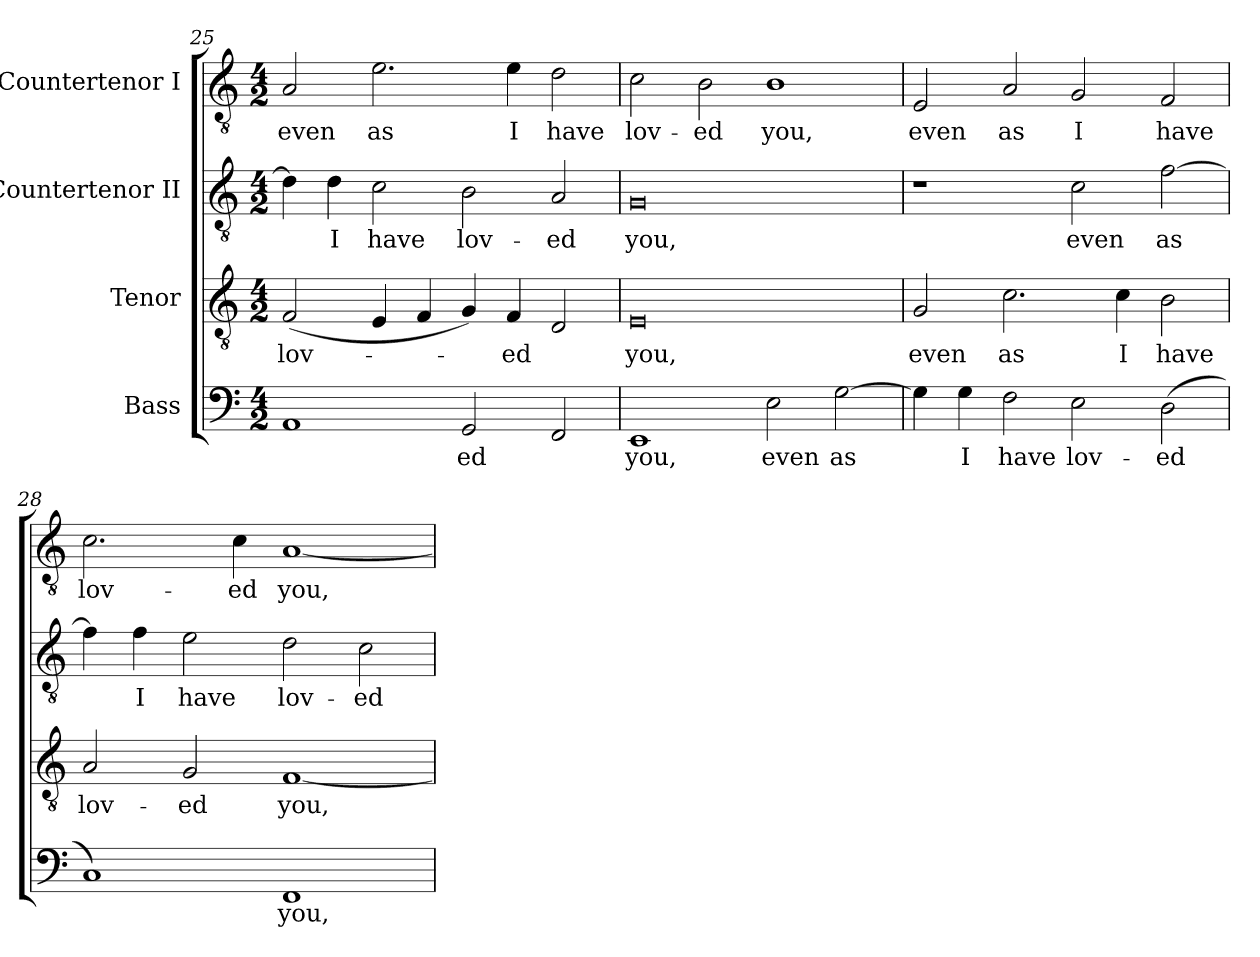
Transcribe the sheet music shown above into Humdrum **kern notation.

**kern	**text	**kern	**text	**kern	**text	**kern	**text
*part4	*part4	*part3	*part3	*part2	*part2	*part1	*part1
*staff4	*staff4	*staff3	*staff3	*staff2	*staff2	*staff1	*staff1
*I"Bass	*	*I"Tenor	*	*I"Countertenor II	*	*I"Countertenor I	*
*clefF4	*	*clefGv2	*	*clefGv2	*	*clefGv2	*
*	*	*	*	*k[]	*	*	*
*	*	*	*	*C:	*	*	*
*M4/2	*	*M4/2	*	*M4/2	*	*M4/2	*
=25	=25	=25	=25	=25	=25	=25	=25
!	!	!	!LO:LY:b	!	!	!	!LO:LY:b:cj
1AA	.	(<2F/	lov-	4d\]	.	2A/	even
!	!	!	!	!	!LO:LY:b:cj	!	!
.	.	.	.	4d\	I	.	.
!	!	!	!	!	!LO:LY:b:cj	!	!LO:LY:b:cj
.	.	4E/	.	2c\	have	2.e\	as
.	.	4F/	.	.	.	.	.
!	!LO:LY:b:cj	!	!	!	!LO:LY:b:cj	!	!
2GG/	-ed	4G/)	.	2B\	lov-	.	.
!	!	!	!LO:LY:b:cj	!	!	!	!LO:LY:b:cj
.	.	4F/	-ed	.	.	4e\	I
!	!	!	!	!	!LO:LY:b:cj	!	!LO:LY:b:cj
2FF/	.	2D/	.	2A/	-ed	2d\	have
=26	=26	=26	=26	=26	=26	=26	=26
!	!LO:LY:b:cj	!	!LO:LY:b:cj	!	!LO:LY:b:cj	!	!LO:LY:b:cj
1EE	you,	0E	you,	0G	you,	2c\	lov-
!	!	!	!	!	!	!	!LO:LY:b:cj
.	.	.	.	.	.	2B\	-ed
!	!LO:LY:b:cj	!	!	!	!	!	!LO:LY:b:cj
2E\	even	.	.	.	.	1B	you,
!	!LO:LY:b:cj	!	!	!	!	!	!
[<2G\	as	.	.	.	.	.	.
!!LO:LB:g=z
=27	=27	=27	=27	=27	=27	=27	=27
!	!	!	!LO:LY:b:cj	!	!	!	!LO:LY:b:cj
4G\]	.	2G/	even	1r	.	2E/	even
!	!LO:LY:b:cj	!	!	!	!	!	!
4G\	I	.	.	.	.	.	.
!	!LO:LY:b:cj	!	!LO:LY:b:cj	!	!	!	!LO:LY:b:cj
2F\	have	2.c\	as	.	.	2A/	as
!	!LO:LY:b:cj	!	!	!	!LO:LY:b:cj	!	!LO:LY:b:cj
2E\	lov-	.	.	2c\	even	2G/	I
!	!	!	!LO:LY:b:cj	!	!	!	!
.	.	4c\	I	.	.	.	.
!	!LO:LY:b:cj	!	!LO:LY:b:cj	!	!LO:LY:b:cj	!	!LO:LY:b:cj
(>2D\	-ed	2B\	have	[>2f\	as	2F/	have
=28	=28	=28	=28	=28	=28	=28	=28
!	!	!	!LO:LY:b:cj	!	!	!	!LO:LY:b:cj
1C)	.	2A/	lov-	4f\]	.	2.c\	lov-
!	!	!	!	!	!LO:LY:b:cj	!	!
.	.	.	.	4f\	I	.	.
!	!	!	!LO:LY:b:cj	!	!LO:LY:b:cj	!	!
.	.	2G/	-ed	2e\	have	.	.
!	!	!	!	!	!	!	!LO:LY:b:cj
.	.	.	.	.	.	4c\	-ed
!	!LO:LY:b:cj	!	!LO:LY:b	!	!LO:LY:b:cj	!	!LO:LY:b
1FF	you,	[<1F	you,	2d\	lov-	[<1A	you,
!	!	!	!	!	!LO:LY:b:cj	!	!
.	.	.	.	2c\	-ed	.	.
=	=	=	=	=	=	=	=
*-	*-	*-	*-	*-	*-	*-	*-
